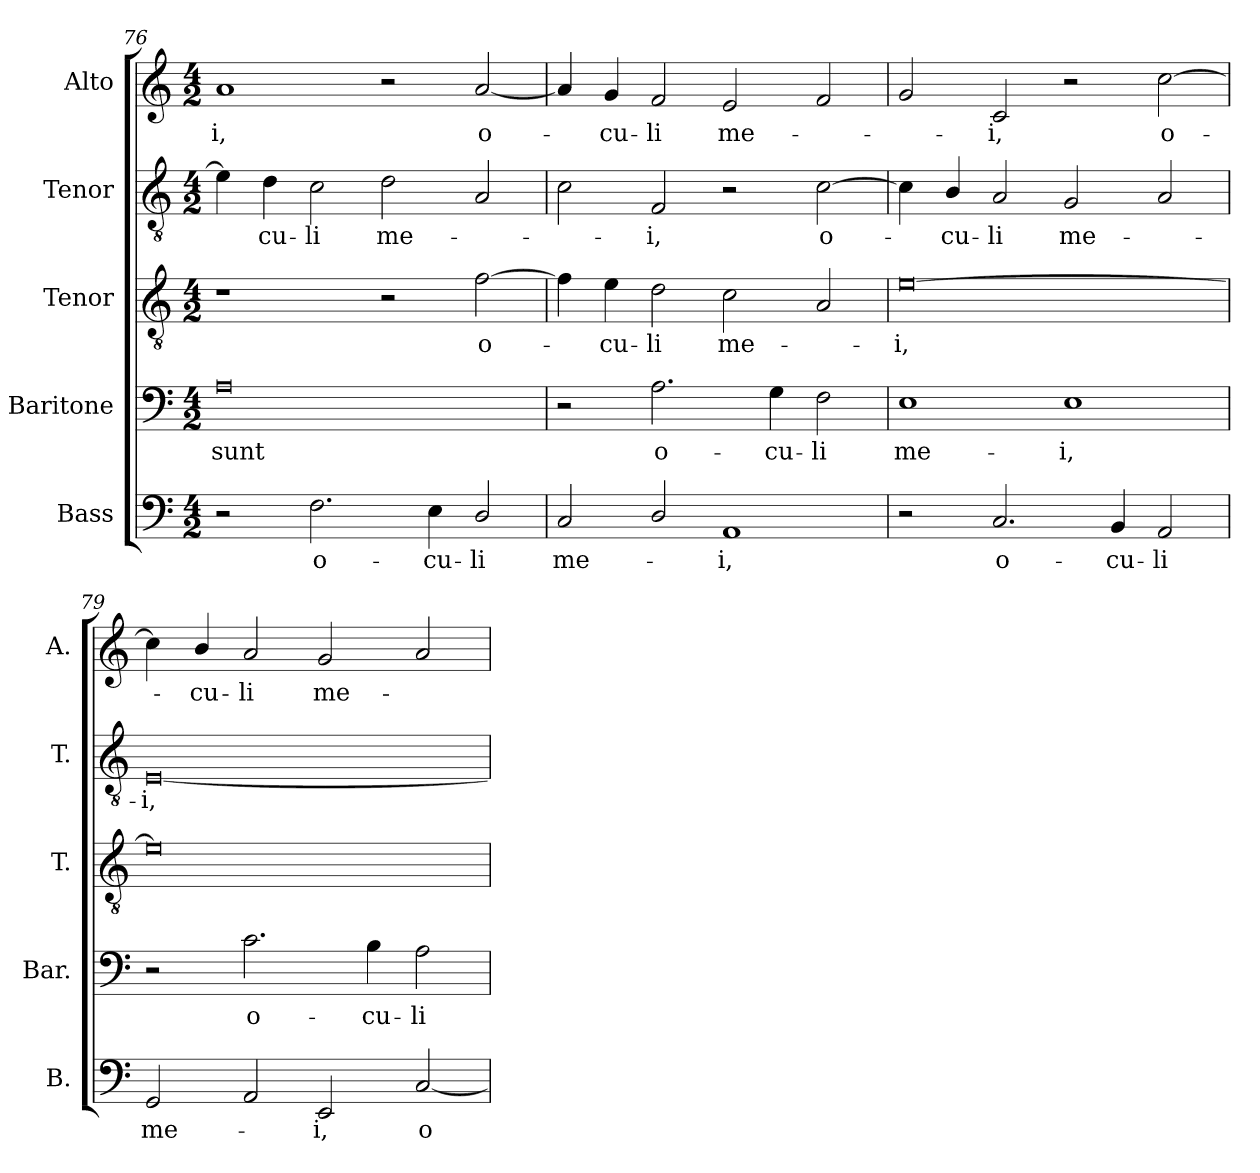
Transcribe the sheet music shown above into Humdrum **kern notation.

**kern	**text	**kern	**text	**kern	**text	**kern	**text	**kern	**text
*part5	*part5	*part4	*part4	*part3	*part3	*part2	*part2	*part1	*part1
*staff5	*staff5	*staff4	*staff4	*staff3	*staff3	*staff2	*staff2	*staff1	*staff1
*I"Bass	*	*I"Baritone	*	*I"Tenor	*	*I"Tenor	*	*I"Alto	*
*I'B.	*	*I'Bar.	*	*I'T.	*	*I'T.	*	*I'A.	*
*clefF4	*	*clefF4	*	*clefGv2	*	*clefGv2	*	*clefG2	*
*	*	*	*	*ITrd7c12	*	*ITrd7c12	*	*	*
*k[]	*	*k[]	*	*k[]	*	*k[]	*	*k[]	*
*C:	*	*C:	*	*C:	*	*C:	*	*C:	*
*M4/2	*	*M4/2	*	*M4/2	*	*M4/2	*	*M4/2	*
=76	=76	=76	=76	=76	=76	=76	=76	=76	=76
!	!	!	!LO:LY:b:color=#000000	!	!	!	!	!	!
!	!	!	!	!	!	!	!	!	!LO:LY:b:color=#000000
2r	.	0Ai	sunt	1r	.	4Ei\]	.	1ai	-i,
!	!	!	!	!	!	!	!LO:LY:b:color=#000000	!	!
.	.	.	.	.	.	4Di\	-cu-	.	.
!	!LO:LY:b:color=#000000	!	!	!	!	!	!	!	!
!	!	!	!	!	!	!	!LO:LY:b:color=#000000	!	!
2.Fi\	o-	.	.	.	.	2Ci\	-li	.	.
!	!	!	!	!	!	!	!LO:LY:b:color=#000000	!	!
.	.	.	.	2r	.	2Di\	me-	2r	.
!	!LO:LY:b:color=#000000	!	!	!	!	!	!	!	!
4Ei\	-cu-	.	.	.	.	.	.	.	.
!	!LO:LY:b:color=#000000	!	!	!	!	!	!	!	!
!	!	!	!	!	!LO:LY:b:color=#000000	!	!	!	!
!	!	!	!	!	!	!	!	!	!LO:LY:b:color=#000000
2Di/	-li	.	.	[2Fi\	o-	2AAi/	.	[2ai/	o-
=77	=77	=77	=77	=77	=77	=77	=77	=77	=77
!	!LO:LY:b:color=#000000	!	!	!	!	!	!	!	!
2Ci/	me-	2r	.	4Fi\]	.	2Ci\	.	4ai/]	.
!	!	!	!	!	!LO:LY:b:color=#000000	!	!	!	!
!	!	!	!	!	!	!	!	!	!LO:LY:b:color=#000000
.	.	.	.	4Ei\	-cu-	.	.	4gi/	-cu-
!	!	!	!LO:LY:b:color=#000000	!	!	!	!	!	!
!	!	!	!	!	!LO:LY:b:color=#000000	!	!	!	!
!	!	!	!	!	!	!	!LO:LY:b:color=#000000	!	!
!	!	!	!	!	!	!	!	!	!LO:LY:b:color=#000000
2Di/	.	2.Ai\	o-	2Di\	-li	2FFi/	-i,	2fi/	-li
!	!LO:LY:b:color=#000000	!	!	!	!	!	!	!	!
!	!	!	!	!	!LO:LY:b:color=#000000	!	!	!	!
!	!	!	!	!	!	!	!	!	!LO:LY:b:color=#000000
1AAi	-i,	.	.	2Ci\	me-	2r	.	2ei/	me-
!	!	!	!LO:LY:b:color=#000000	!	!	!	!	!	!
.	.	4Gi\	-cu-	.	.	.	.	.	.
!	!	!	!LO:LY:b:color=#000000	!	!	!	!	!	!
!	!	!	!	!	!	!	!LO:LY:b:color=#000000	!	!
.	.	2Fi\	-li	2AAi/	.	[2Ci\	o-	2fi/	.
!!LO:PB:g=z
=78	=78	=78	=78	=78	=78	=78	=78	=78	=78
!	!	!	!LO:LY:b:color=#000000	!	!	!	!	!	!
!	!	!	!	!	!LO:LY:b:color=#000000	!	!	!	!
2r	.	1Ei	me-	[0Ei	-i,	4Ci\]	.	2gi/	.
!	!	!	!	!	!	!	!LO:LY:b:color=#000000	!	!
.	.	.	.	.	.	4BBi/	-cu-	.	.
!	!LO:LY:b:color=#000000	!	!	!	!	!	!	!	!
!	!	!	!	!	!	!	!LO:LY:b:color=#000000	!	!
!	!	!	!	!	!	!	!	!	!LO:LY:b:color=#000000
2.Ci/	o-	.	.	.	.	2AAi/	-li	2ci/	-i,
!	!	!	!LO:LY:b:color=#000000	!	!	!	!	!	!
!	!	!	!	!	!	!	!LO:LY:b:color=#000000	!	!
.	.	1Ei	-i,	.	.	2GGi/	me-	2r	.
!	!LO:LY:b:color=#000000	!	!	!	!	!	!	!	!
4BBi/	-cu-	.	.	.	.	.	.	.	.
!	!LO:LY:b:color=#000000	!	!	!	!	!	!	!	!
!	!	!	!	!	!	!	!	!	!LO:LY:b:color=#000000
2AAi/	-li	.	.	.	.	2AAi/	.	[2cci\	o-
=79	=79	=79	=79	=79	=79	=79	=79	=79	=79
!	!LO:LY:b:color=#000000	!	!	!	!	!	!	!	!
!	!	!	!	!	!	!	!LO:LY:b:color=#000000	!	!
2GGi/	me-	2r	.	0Ei]	.	[0EEi	-i,	4cci\]	.
!	!	!	!	!	!	!	!	!	!LO:LY:b:color=#000000
.	.	.	.	.	.	.	.	4bi/	-cu-
!	!	!	!LO:LY:b:color=#000000	!	!	!	!	!	!
!	!	!	!	!	!	!	!	!	!LO:LY:b:color=#000000
2AAi/	.	2.ci\	o-	.	.	.	.	2ai/	-li
!	!LO:LY:b:color=#000000	!	!	!	!	!	!	!	!
!	!	!	!	!	!	!	!	!	!LO:LY:b:color=#000000
2EEi/	-i,	.	.	.	.	.	.	2gi/	me-
!	!	!	!LO:LY:b:color=#000000	!	!	!	!	!	!
.	.	4Bi\	-cu-	.	.	.	.	.	.
!	!LO:LY:b:color=#000000	!	!	!	!	!	!	!	!
!	!	!	!LO:LY:b:color=#000000	!	!	!	!	!	!
[2Ci/	o-	2Ai\	-li	.	.	.	.	2ai/	.
=	=	=	=	=	=	=	=	=	=
*-	*-	*-	*-	*-	*-	*-	*-	*-	*-
